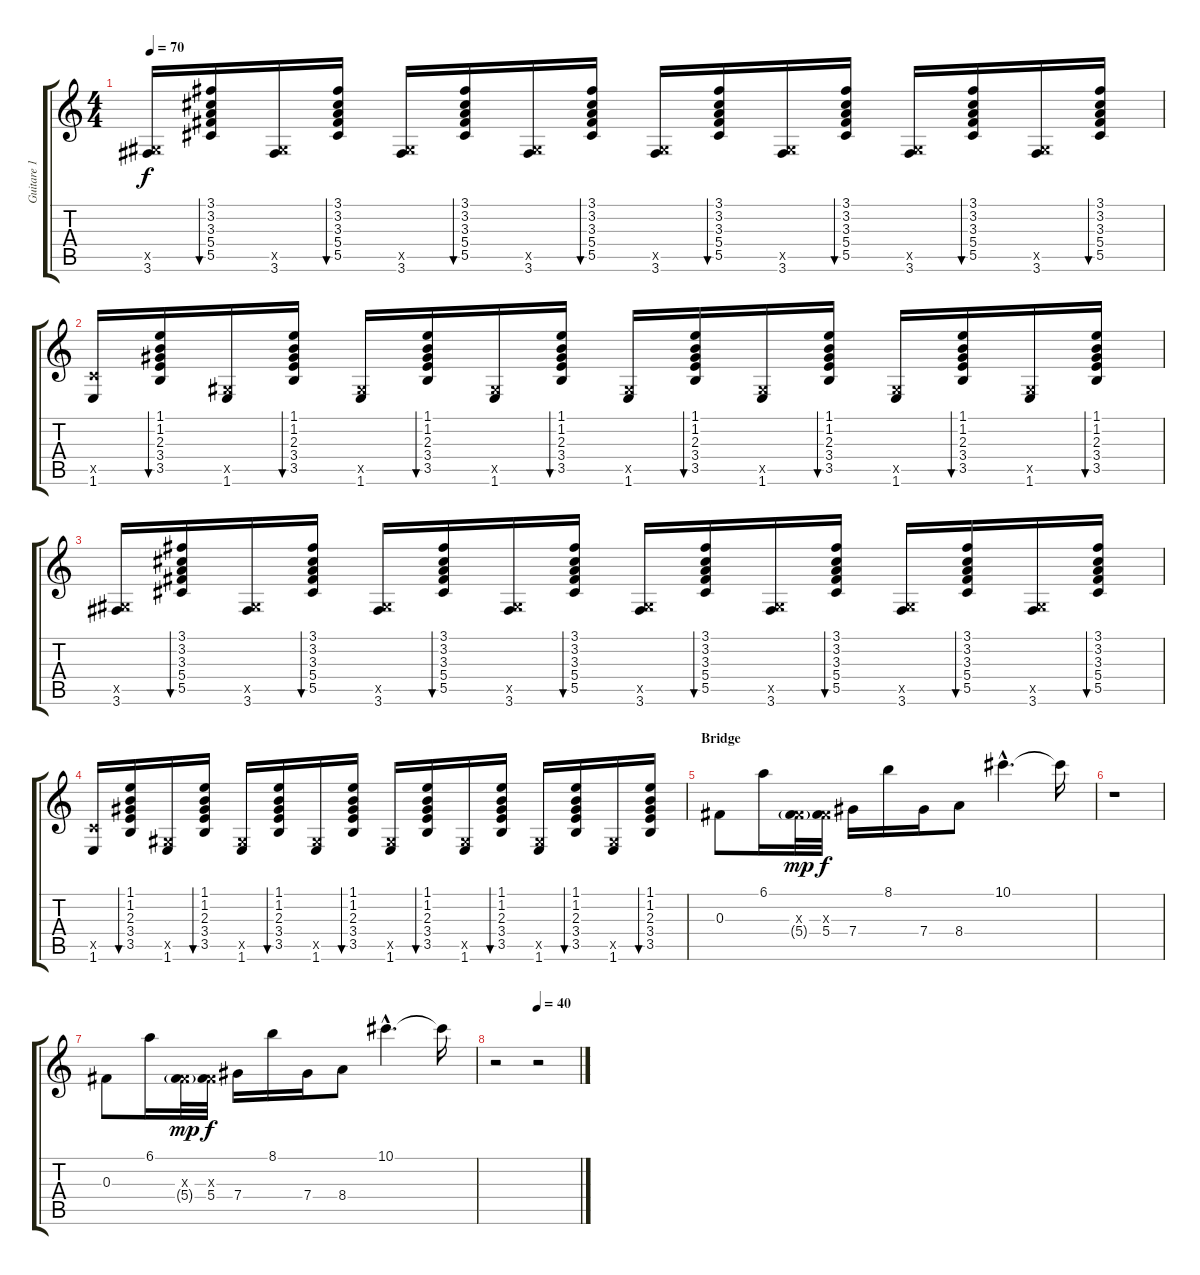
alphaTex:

\track ("Guitare 1" "Guitare 1") {instrument acousticguitarsteel}
\staff {score tabs}
\tuning (Eb4 Bb3 Gb3 Db3 Ab2 Eb2) {hide}
\ts (4 4)
\tempo 70
\clef g2
\ks c
(0.5{x} 3.6).16{dy f} (3.1 3.2 3.3 5.4 5.5).16{bu 30} (0.5{x} 3.6).16 (3.1 3.2 3.3 5.4 5.5).16{bu 30} (0.5{x} 3.6).16 (3.1 3.2 3.3 5.4 5.5).16{bu 30} (0.5{x} 3.6).16 (3.1 3.2 3.3 5.4 5.5).16{bu 30} (0.5{x} 3.6).16 (3.1 3.2 3.3 5.4 5.5).16{bu 30} (0.5{x} 3.6).16 (3.1 3.2 3.3 5.4 5.5).16{bu 30} (0.5{x} 3.6).16 (3.1 3.2 3.3 5.4 5.5).16{bu 30} (0.5{x} 3.6).16 (3.1 3.2 3.3 5.4 5.5).16{bu 30} |
(4.5{x} 1.6).16 (1.1 1.2 2.3 3.4 3.5).16{bu 30} (0.5{x} 1.6).16 (1.1 1.2 2.3 3.4 3.5).16{bu 30} (0.5{x} 1.6).16 (1.1 1.2 2.3 3.4 3.5).16{bu 30} (0.5{x} 1.6).16 (1.1 1.2 2.3 3.4 3.5).16{bu 30} (0.5{x} 1.6).16 (1.1 1.2 2.3 3.4 3.5).16{bu 30} (0.5{x} 1.6).16 (1.1 1.2 2.3 3.4 3.5).16{bu 30} (0.5{x} 1.6).16 (1.1 1.2 2.3 3.4 3.5).16{bu 30} (0.5{x} 1.6).16 (1.1 1.2 2.3 3.4 3.5).16{bu 30} |
(0.5{x} 3.6).16{volume 2} (3.1 3.2 3.3 5.4 5.5).16{bu 30} (0.5{x} 3.6).16 (3.1 3.2 3.3 5.4 5.5).16{bu 30} (0.5{x} 3.6).16 (3.1 3.2 3.3 5.4 5.5).16{bu 30} (0.5{x} 3.6).16 (3.1 3.2 3.3 5.4 5.5).16{bu 30} (0.5{x} 3.6).16 (3.1 3.2 3.3 5.4 5.5).16{bu 30} (0.5{x} 3.6).16 (3.1 3.2 3.3 5.4 5.5).16{bu 30} (0.5{x} 3.6).16 (3.1 3.2 3.3 5.4 5.5).16{bu 30} (0.5{x} 3.6).16 (3.1 3.2 3.3 5.4 5.5).16{bu 30} |
(4.5{x} 1.6).16 (1.1 1.2 2.3 3.4 3.5).16{bu 30} (0.5{x} 1.6).16 (1.1 1.2 2.3 3.4 3.5).16{bu 30} (0.5{x} 1.6).16 (1.1 1.2 2.3 3.4 3.5).16{bu 30} (0.5{x} 1.6).16 (1.1 1.2 2.3 3.4 3.5).16{bu 30} (0.5{x} 1.6).16 (1.1 1.2 2.3 3.4 3.5).16{bu 30} (0.5{x} 1.6).16 (1.1 1.2 2.3 3.4 3.5).16{bu 30} (0.5{x} 1.6).16 (1.1 1.2 2.3 3.4 3.5).16{bu 30} (0.5{x} 1.6).16 (1.1 1.2 2.3 3.4 3.5).16{bu 30} |
\section ("" "Bridge")
0.3.8{volume 10} 6.1.16 (0.3{x} 5.4{g}).32{dy mp} (0.3{x} 5.4).32{dy f} 7.4.16 8.1.16 7.4.16 8.4.8 10.1{hac}.4{d} 10.1{t}.16 |
r.1 |
0.3.8{volume 10} 6.1.16 (0.3{x} 5.4{g}).32{dy mp} (0.3{x} 5.4).32{dy f} 7.4.16 8.1.16 7.4.16 8.4.8 10.1{hac}.4{d} 10.1{t}.16 |
\tempo (40 0.5)
r.2 r.2
